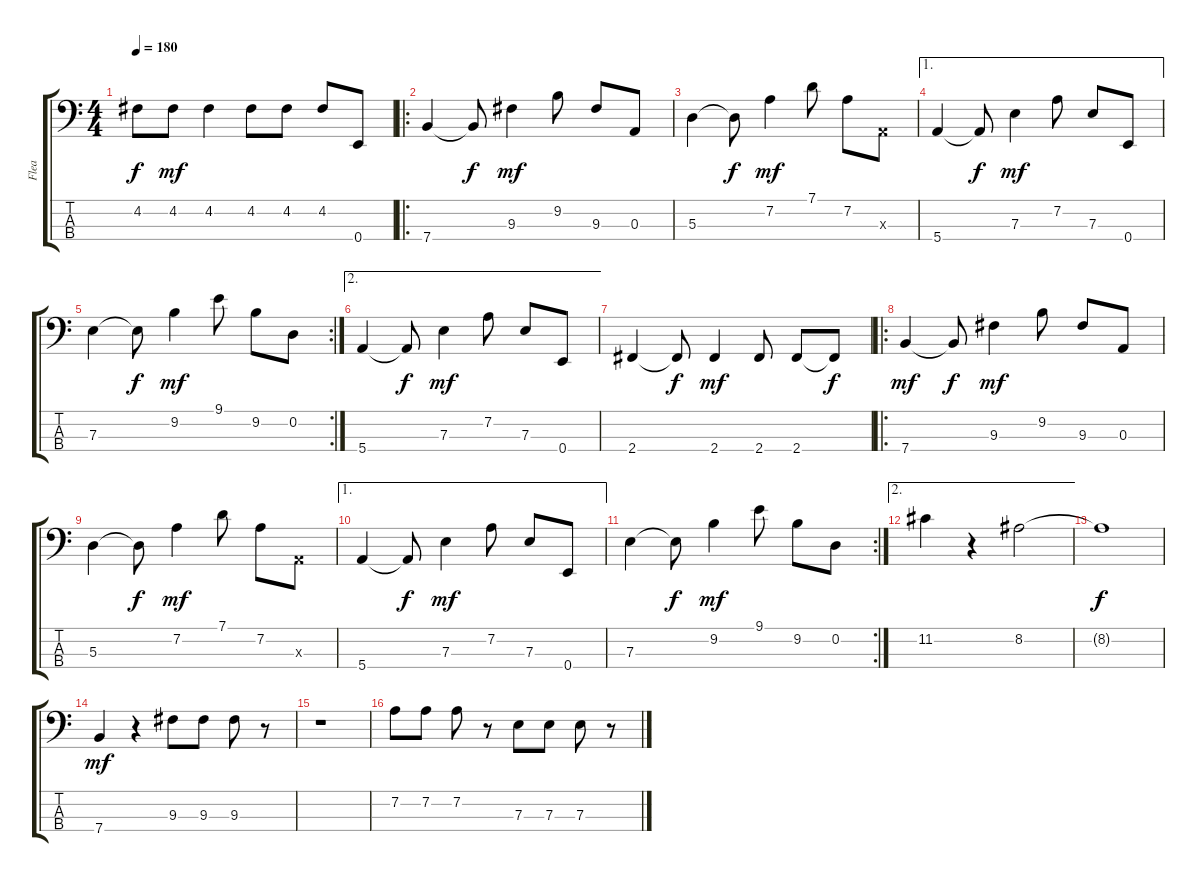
\track ("Flea" "Flea") {instrument electricbassfinger}
\staff {score tabs}
\tuning (G2 D2 A1 E1) {hide}
\ts (4 4)
\tempo 180
\clef f4
\ks c
4.2.8{dy f} 4.2.8{dy mf} 4.2.4 4.2.8 4.2.8 4.2.8 0.4.8 |
\ro
7.4.4 7.4{t}.8{dy f} 9.3.4{dy mf} 9.2.8 9.3.8 0.3.8 |
5.3.4 5.3{t}.8{dy f} 7.2.4{dy mf} 7.1.8 7.2.8 0.3{x}.8 |
\ae 1
5.4.4 5.4{t}.8{dy f} 7.3.4{dy mf} 7.2.8 7.3.8 0.4.8 |
\rc 2
7.3.4 7.3{t}.8{dy f} 9.2.4{dy mf} 9.1.8 9.2.8 0.2.8 |
\ae 2
5.4.4 5.4{t}.8{dy f} 7.3.4{dy mf} 7.2.8 7.3.8 0.4.8 |
2.4.4 2.4{t}.8{dy f} 2.4.4{dy mf} 2.4.8 2.4.8 2.4{t}.8{dy f} |
\ro
7.4.4{dy mf} 7.4{t}.8{dy f} 9.3.4{dy mf} 9.2.8 9.3.8 0.3.8 |
5.3.4 5.3{t}.8{dy f} 7.2.4{dy mf} 7.1.8 7.2.8 0.3{x}.8 |
\ae 1
5.4.4 5.4{t}.8{dy f} 7.3.4{dy mf} 7.2.8 7.3.8 0.4.8 |
\rc 2
7.3.4 7.3{t}.8{dy f} 9.2.4{dy mf} 9.1.8 9.2.8 0.2.8 |
\ae 2
11.2.4 r.4 8.2.2 |
8.2{t}.1{dy f} |
7.4.4{dy mf} r.4 9.3.8 9.3.8 9.3.8 r.8 |
r.1 |
7.2.8 7.2.8 7.2.8 r.8 7.3.8 7.3.8 7.3.8 r.8
